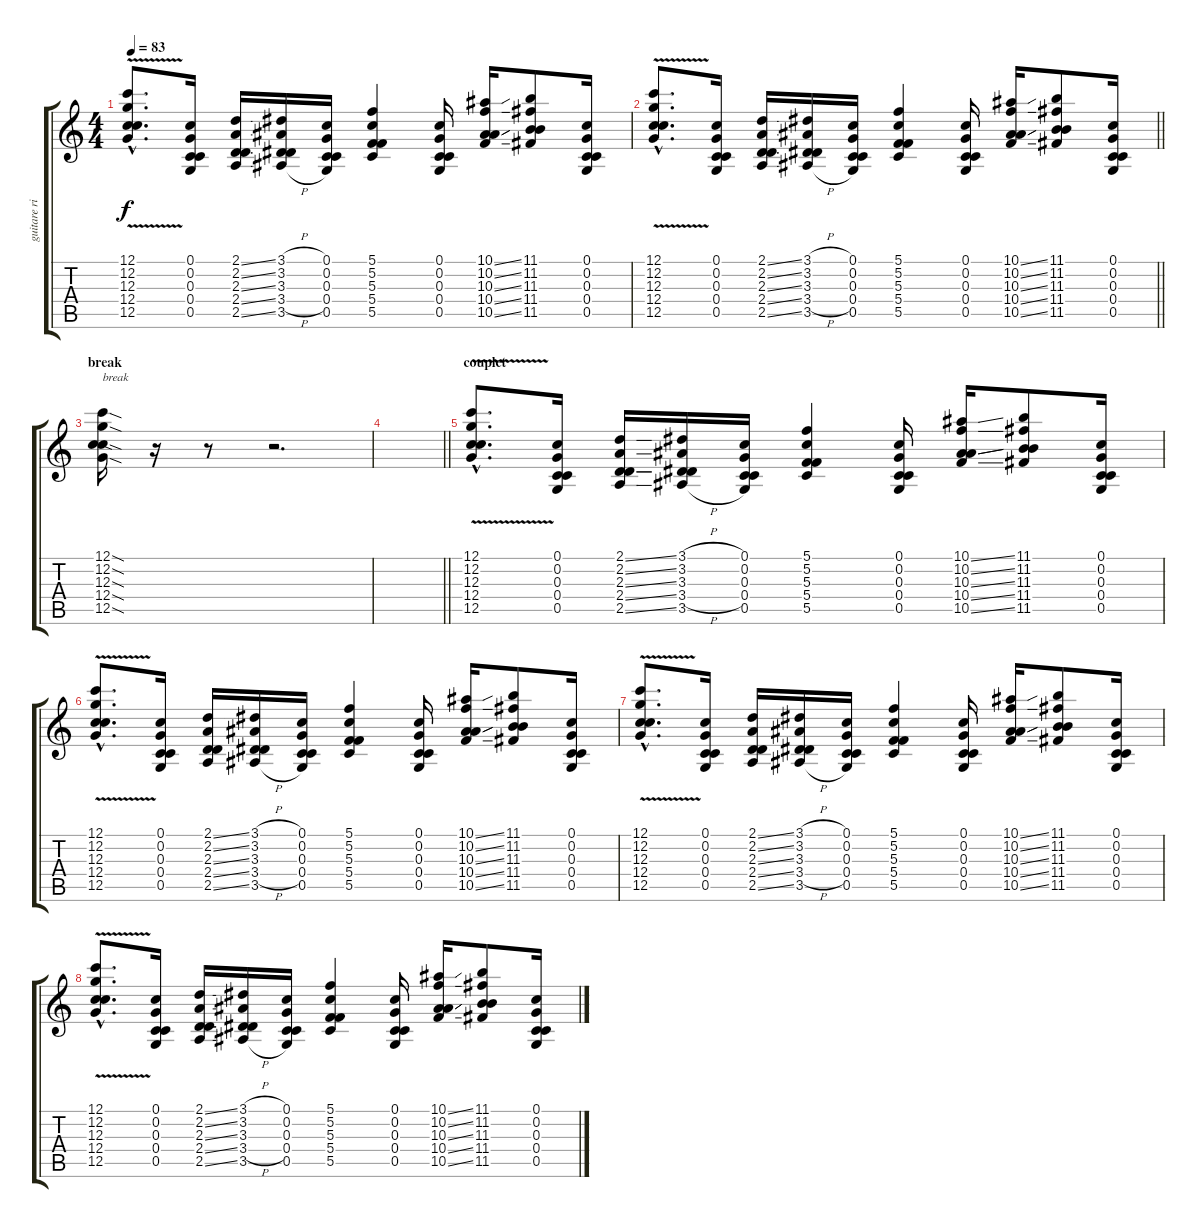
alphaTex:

\track ("guitare riff" "guitare ri") {instrument distortionguitar}
\staff {score tabs}
\tuning (C4 G3 C3 C3 G2 C2) {hide}
\ts (4 4)
\tempo 83
\clef g2
\ks c
(12.1{v hac} 12.2{v hac} 12.3{v hac} 12.4{v hac} 12.5{v hac}).8{d dy f} (0.1 0.2 0.3 0.4 0.5).16 (2.1{ss} 2.2{ss} 2.3{ss} 2.4{ss} 2.5{ss}).16 (3.1{h} 3.2{h} 3.3{h} 3.4{h} 3.5{h}).16 (0.1 0.2 0.3 0.4 0.5).16 (5.1 5.2 5.3 5.4 5.5).4 (0.1 0.2 0.3 0.4 0.5).16 (10.1{ss} 10.2{ss} 10.3{ss} 10.4{ss} 10.5{ss}).16 (11.1 11.2 11.3 11.4 11.5).8 (0.1 0.2 0.3 0.4 0.5).16 |
\barLineRight lightlight
(12.1{v hac} 12.2{v hac} 12.3{v hac} 12.4{v hac} 12.5{v hac}).8{d} (0.1 0.2 0.3 0.4 0.5).16 (2.1{ss} 2.2{ss} 2.3{ss} 2.4{ss} 2.5{ss}).16 (3.1{h} 3.2{h} 3.3{h} 3.4{h} 3.5{h}).16 (0.1 0.2 0.3 0.4 0.5).16 (5.1 5.2 5.3 5.4 5.5).4 (0.1 0.2 0.3 0.4 0.5).16 (10.1{ss} 10.2{ss} 10.3{ss} 10.4{ss} 10.5{ss}).16 (11.1 11.2 11.3 11.4 11.5).8 (0.1 0.2 0.3 0.4 0.5).16 |
\section ("" "break")
(12.1{sod} 12.2{sod} 12.3{sod} 12.4{sod} 12.5{sod}).16{txt "break"} r.16 r.8 r.2{d} |
\barLineRight lightlight
|
\section ("" "couplet")
(12.1{v hac} 12.2{v hac} 12.3{v hac} 12.4{v hac} 12.5{v hac}).8{d} (0.1 0.2 0.3 0.4 0.5).16 (2.1{ss} 2.2{ss} 2.3{ss} 2.4{ss} 2.5{ss}).16 (3.1{h} 3.2{h} 3.3{h} 3.4{h} 3.5{h}).16 (0.1 0.2 0.3 0.4 0.5).16 (5.1 5.2 5.3 5.4 5.5).4 (0.1 0.2 0.3 0.4 0.5).16 (10.1{ss} 10.2{ss} 10.3{ss} 10.4{ss} 10.5{ss}).16 (11.1 11.2 11.3 11.4 11.5).8 (0.1 0.2 0.3 0.4 0.5).16 |
(12.1{v hac} 12.2{v hac} 12.3{v hac} 12.4{v hac} 12.5{v hac}).8{d} (0.1 0.2 0.3 0.4 0.5).16 (2.1{ss} 2.2{ss} 2.3{ss} 2.4{ss} 2.5{ss}).16 (3.1{h} 3.2{h} 3.3{h} 3.4{h} 3.5{h}).16 (0.1 0.2 0.3 0.4 0.5).16 (5.1 5.2 5.3 5.4 5.5).4 (0.1 0.2 0.3 0.4 0.5).16 (10.1{ss} 10.2{ss} 10.3{ss} 10.4{ss} 10.5{ss}).16 (11.1 11.2 11.3 11.4 11.5).8 (0.1 0.2 0.3 0.4 0.5).16 |
(12.1{v hac} 12.2{v hac} 12.3{v hac} 12.4{v hac} 12.5{v hac}).8{d} (0.1 0.2 0.3 0.4 0.5).16 (2.1{ss} 2.2{ss} 2.3{ss} 2.4{ss} 2.5{ss}).16 (3.1{h} 3.2{h} 3.3{h} 3.4{h} 3.5{h}).16 (0.1 0.2 0.3 0.4 0.5).16 (5.1 5.2 5.3 5.4 5.5).4 (0.1 0.2 0.3 0.4 0.5).16 (10.1{ss} 10.2{ss} 10.3{ss} 10.4{ss} 10.5{ss}).16 (11.1 11.2 11.3 11.4 11.5).8 (0.1 0.2 0.3 0.4 0.5).16 |
(12.1{v hac} 12.2{v hac} 12.3{v hac} 12.4{v hac} 12.5{v hac}).8{d} (0.1 0.2 0.3 0.4 0.5).16 (2.1{ss} 2.2{ss} 2.3{ss} 2.4{ss} 2.5{ss}).16 (3.1{h} 3.2{h} 3.3{h} 3.4{h} 3.5{h}).16 (0.1 0.2 0.3 0.4 0.5).16 (5.1 5.2 5.3 5.4 5.5).4 (0.1 0.2 0.3 0.4 0.5).16 (10.1{ss} 10.2{ss} 10.3{ss} 10.4{ss} 10.5{ss}).16 (11.1 11.2 11.3 11.4 11.5).8 (0.1 0.2 0.3 0.4 0.5).16
